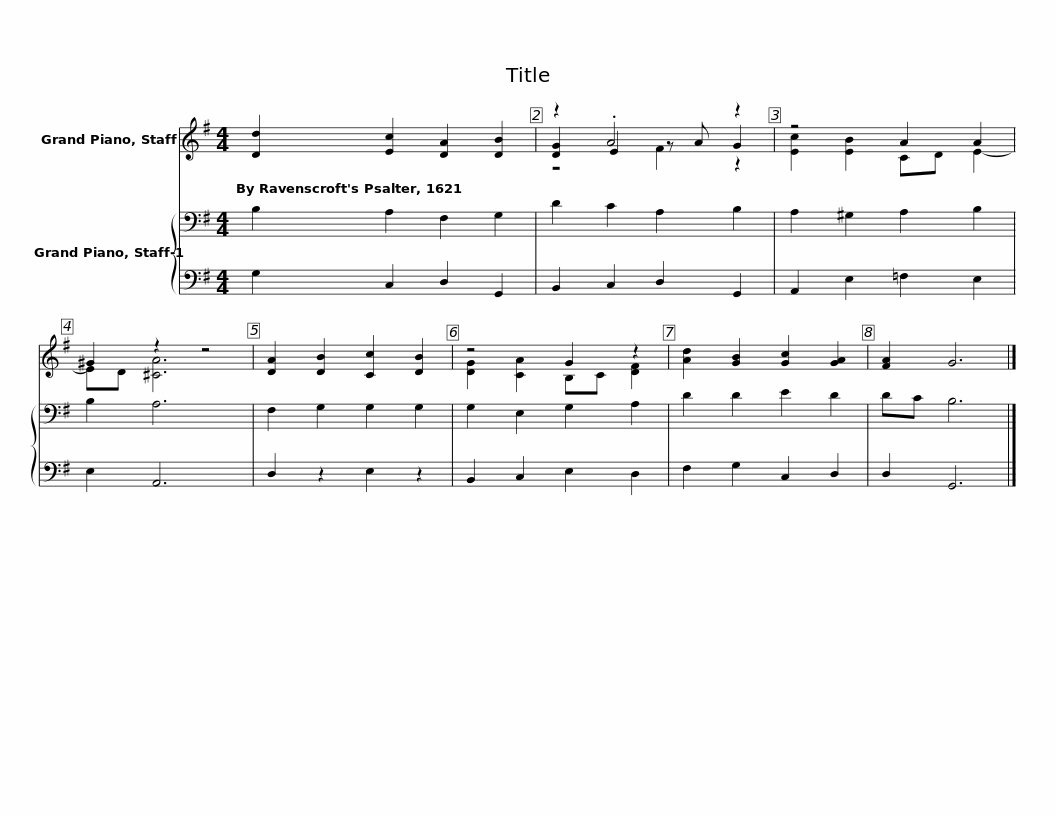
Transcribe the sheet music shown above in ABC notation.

X:1
%%score ( 1 2 3 ) { 4 | 5 }
L:1/8
M:4/4
I:linebreak $
K:G
V:1 treble
V:2 treble
V:3 treble
V:4 bass
V:5 bass
V:1
 [Dd]2 [Ec]2 [DA]2 [DB]2 | z2 .A4 z2 | z4 A2 A2 | ^G2 z2 z4 | [DA]2 [DB]2 [Cc]2 [DB]2 |$ %5
 z4 G2 z2 | [Ad]2 [GB]2 [Gc]2 [GA]2 | [FA]2 G6 |] %8
V:2
 x8 | [DG]2 E2 z A G2 | [Ec]2 [EB]2 CD E2- | ED [^CA]6 | x8 |$ %5
 [DG]2 [CA]2 B,C [DF]2 | x8 | x8 |] %8
V:3
 x8 | z4 F2 z2 | x8 | x8 | x8 |$ %5
 x8 | x8 | x8 |] %8
V:4
 B,2 A,2 F,2 G,2 | D2 C2 A,2 B,2 | A,2 ^G,2 A,2 B,2 | B,2 A,6 | F,2 G,2 G,2 G,2 |$ %5
 G,2 E,2 G,2 A,2 | D2 D2 E2 D2 | DC B,6 |] %8
V:5
 G,2 C,2 D,2 G,,2 | B,,2 C,2 D,2 G,,2 | A,,2 E,2 =F,2 E,2 | E,2 A,,6 | D,2 z2 E,2 z2 |$ %5
 B,,2 C,2 E,2 D,2 | F,2 G,2 C,2 D,2 | D,2 G,,6 |] %8
